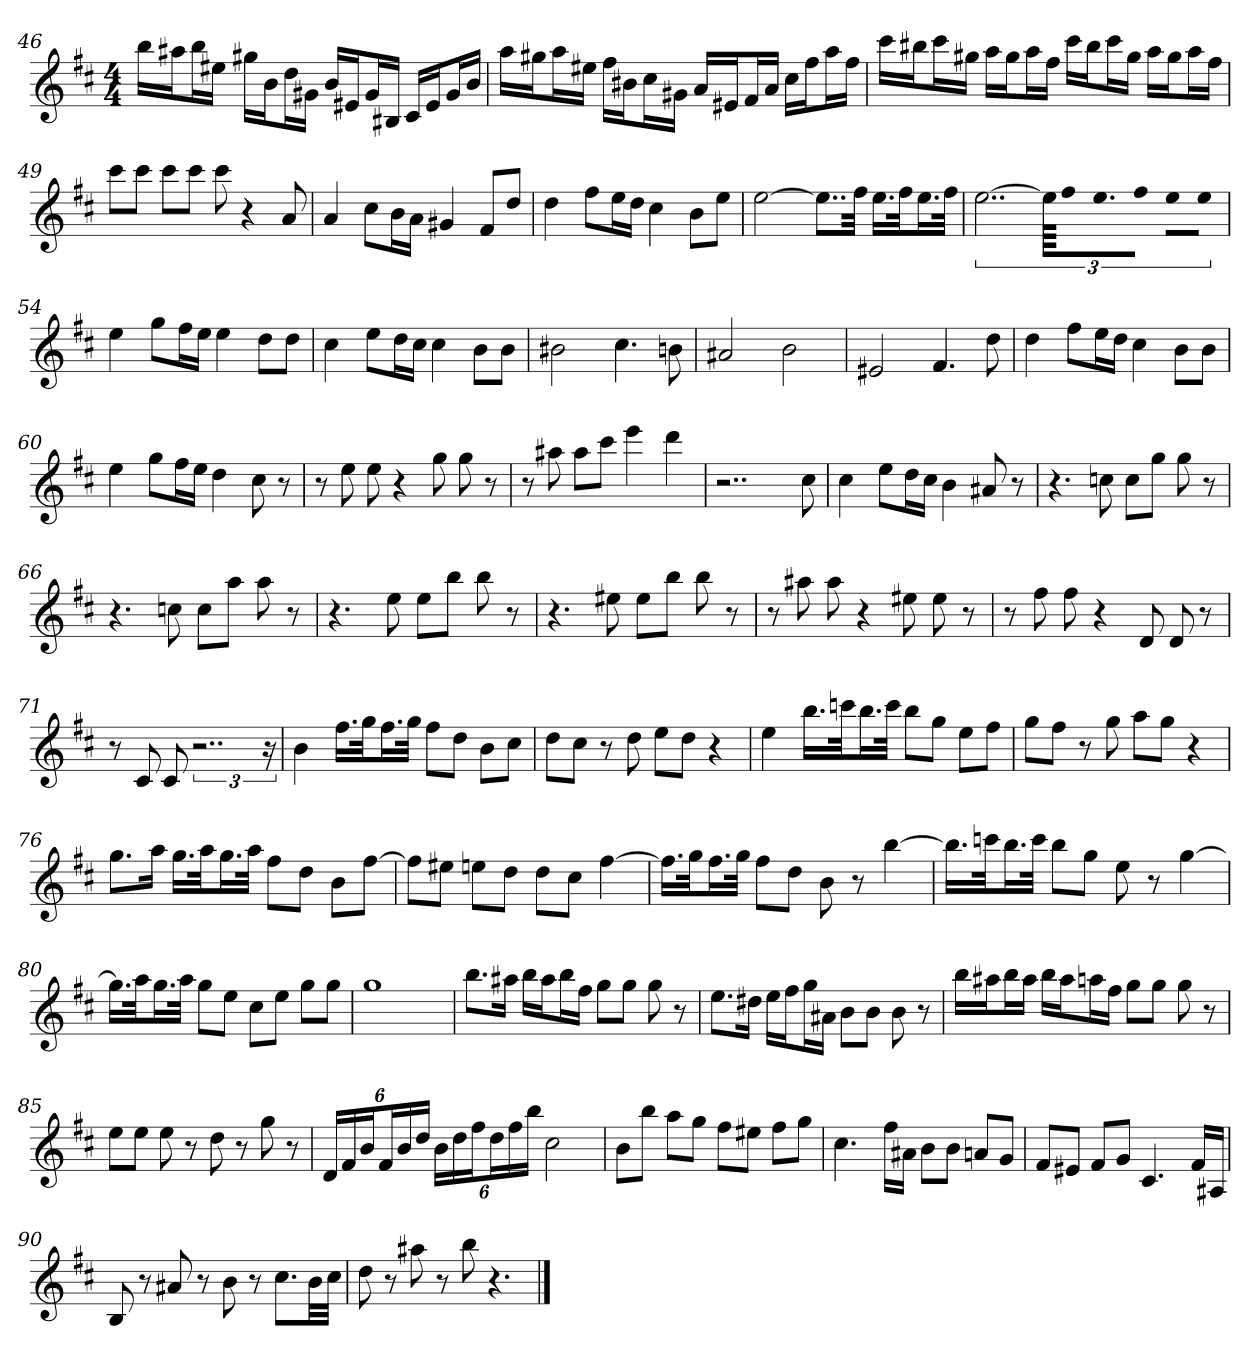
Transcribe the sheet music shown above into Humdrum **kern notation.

**kern
*part1
*staff1
*k[f#c#]
*b:
*M4/4
=46
16bbLL
16aa#XJ
16bbL
16ee#XJJ
16gg#XLL
16bJ
16ddL
16g#XJJ
16bLL
16e#XJ
16g#L
16B#XJJ
16c#LL
16e#J
16g#L
16bJJ
=47
16aaLL
16gg#XJ
16aaL
16ee#XJJ
16ff#LL
16b#XJ
16cc#L
16g#XJJ
16aLL
16e#XJ
16f#L
16aJJ
16cc#LL
16ff#J
16aaL
16ff#JJ
=48
16ccc#LL
16bb#XJ
16ccc#L
16gg#XJJ
16aaLL
16gg#J
16aaL
16ff#JJ
16ccc#LL
16bb#J
16ccc#L
16gg#JJ
16aaLL
16gg#J
16aaL
16ff#JJ
=49
8ccc#L
8ccc#J
8ccc#L
8ccc#J
8ccc#
4r
8a
=50
4a
8cc#L
16bL
16aJJ
4g#X
8f#L
8ddJ
=51
4dd
8ff#L
16eeL
16ddJJ
4cc#
8bL
8eeJ
=52
[2ee
8..eeL]
32ff#Jkk
16.eeLL
32ff#Jk
16.eeL
32ff#JJk
=53
[3..ee
96eeKLLL]
32ff#JJ
16.eeL
32ff#JJk
8eeL
8eeJ
=54
4ee
8ggL
16ff#L
16eeJJ
4ee
8ddL
8ddJ
=55
4cc#
8eeL
16ddL
16cc#JJ
4cc#
8bL
8bJ
=56
2b#X
4.cc#
8bn
=57
2a#X
2b
=58
2e#X
4.f#
8dd
=59
4dd
8ff#L
16eeL
16ddJJ
4cc#
8bL
8bJ
=60
4ee
8ggL
16ff#L
16eeJJ
4dd
8cc#
8r
=61
8r
8ee
8ee
4r
8gg
8gg
8r
=62
8r
8aa#X
8aa#L
8ccc#J
4eee
4ddd
=63
2..r
8cc#
=64
4cc#
8eeL
16ddL
16cc#JJ
4b
8a#X
8r
=65
4.r
8ccn
8ccL
8ggJ
8gg
8r
=66
4.r
8ccn
8ccL
8aaJ
8aa
8r
=67
4.r
8ee
8eeL
8bbJ
8bb
8r
=68
4.r
8ee#X
8ee#L
8bbJ
8bb
8r
=69
8r
8aa#X
8aa#
4r
8ee#X
8ee#
8r
=70
8r
8ff#
8ff#
4r
8d
8d
8r
=71
8r
8c#
8c#
3..r
24r
=72
4b
16.ff#LL
32ggJk
16.ff#L
32ggJJk
8ff#L
8ddJ
8bL
8cc#J
=73
8ddL
8cc#J
8r
8dd
8eeL
8ddJ
4r
=74
4ee
16.bbLL
32cccnJk
16.bbL
32cccJJk
8bbL
8ggJ
8eeL
8ff#J
=75
8ggL
8ff#J
8r
8gg
8aaL
8ggJ
4r
=76
8.ggL
16aaJk
16.ggLL
32aaJk
16.ggL
32aaJJk
8ff#L
8ddJ
8bL
[8ff#J
=77
8ff#L]
8ee#XJ
8eenL
8ddJ
8ddL
8cc#J
[4ff#
=78
16.ff#LL]
32ggJk
16.ff#L
32ggJJk
8ff#L
8ddJ
8b
8r
[4bb
=79
16.bbLL]
32cccnJk
16.bbL
32cccJJk
8bbL
8ggJ
8ee
8r
[4gg
=80
16.ggLL]
32aaJk
16.ggL
32aaJJk
8ggL
8eeJ
8cc#L
8eeJ
8ggL
8ggJ
=81
1gg
=82
8.bbL
16aa#XJk
16bbLL
16aa#J
16bbL
16ff#JJ
8ggL
8ggJ
8gg
8r
=83
8.eeL
16dd#XJk
16eeLL
16ff#J
16ggL
16a#XJJ
8bL
8bJ
8b
8r
=84
16bbLL
16aa#XJ
16bbL
16aa#JJ
16bbLL
16aa#J
16aanL
16ff#JJ
8ggL
8ggJ
8gg
8r
=85
8eeL
8eeJ
8ee
8r
8dd
8r
8gg
8r
=86
24dLL
24f#
24bJ
24f#L
24b
24ddJJ
24bLL
24dd
24ff#J
24ddL
24ff#
24bbJJ
2cc#
=87
8bL
8bbJ
8aaL
8ggJ
8ff#L
8ee#XJ
8ff#L
8ggJ
=88
4.cc#
16ff#LL
16a#XJJ
8bL
8bJ
8anL
8gJ
=89
8f#L
8e#XJ
8f#L
8gJ
4.c#
16f#LL
16A#XJJ
=90
8B
8r
8a#X
8r
8b
8r
8.cc#L
32bLL
32cc#JJJ
=91
8dd
8r
8aa#X
8r
8bb
4.r
==
*-
